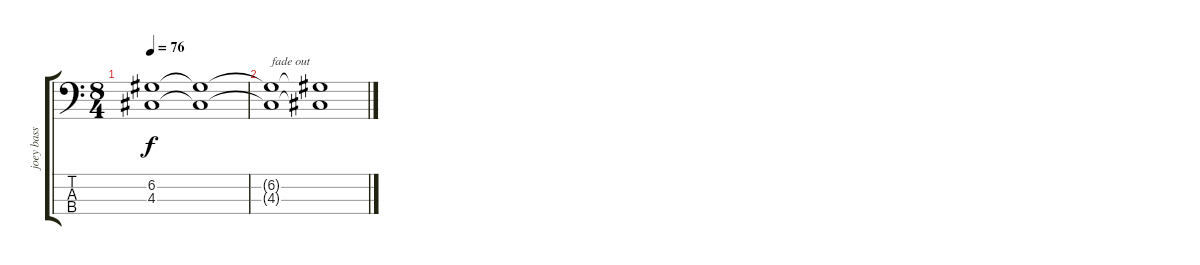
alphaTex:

\track ("joey bass" "joey bass") {instrument electricbasspick}
\staff {score tabs}
\tuning (G2 D2 A1 E1) {hide}
\ts (8 4)
\tempo 76
\clef f4
\ks c
(6.2{t} 4.3{t}).1{dy f} (6.2{t} 4.3{t}).1 |
(6.2{t} 4.3{t}).1{txt "fade out"} (6.2{t} 4.3{t}).1
